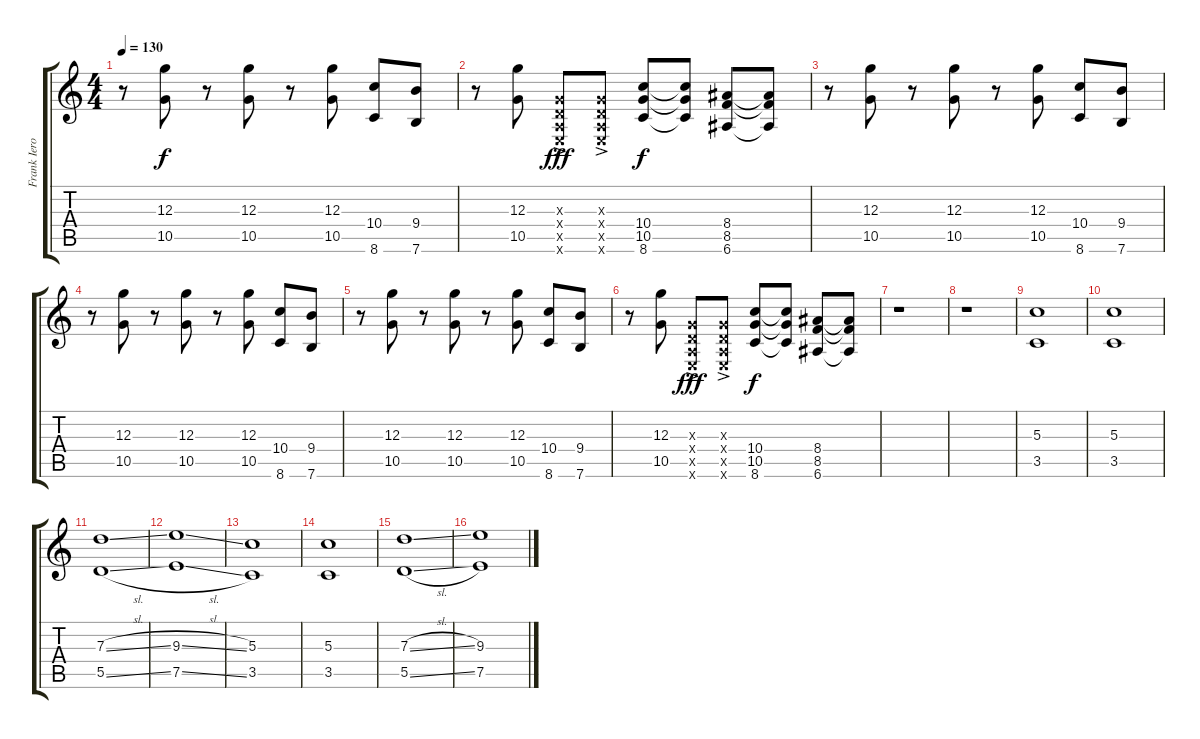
\track ("Frank Iero - Guitar 2" "Frank Iero") {instrument distortionguitar}
\staff {score tabs}
\tuning (E4 B3 G3 D3 A2 E2) {hide}
\ts (4 4)
\tempo 130
\clef g2
\ks c
r.8{dy f} (12.3 10.5).8 r.8 (12.3 10.5).8 r.8 (12.3 10.5).8 (10.4 8.6).8 (9.4 7.6).8 |
r.8 (12.3 10.5).8 (0.3{ac x} 0.4{ac x} 0.5{ac x} 0.6{ac x}).8{dy fff} (0.3{ac x} 0.4{ac x} 0.5{ac x} 0.6{ac x}).8 (10.4 10.5 8.6).8{dy f} (10.4{t} 10.5{t} 8.6{t}).8 (8.4 8.5 6.6).8 (8.4{t} 8.5{t} 6.6{t}).8 |
r.8{instrument distortionguitar} (12.3 10.5).8 r.8 (12.3 10.5).8 r.8 (12.3 10.5).8 (10.4 8.6).8 (9.4 7.6).8 |
r.8 (12.3 10.5).8 r.8 (12.3 10.5).8 r.8 (12.3 10.5).8 (10.4 8.6).8 (9.4 7.6).8 |
r.8 (12.3 10.5).8 r.8 (12.3 10.5).8 r.8 (12.3 10.5).8 (10.4 8.6).8 (9.4 7.6).8 |
r.8 (12.3 10.5).8 (0.3{ac x} 0.4{ac x} 0.5{ac x} 0.6{ac x}).8{dy fff} (0.3{ac x} 0.4{ac x} 0.5{ac x} 0.6{ac x}).8 (10.4 10.5 8.6).8{dy f} (10.4{t} 10.5{t} 8.6{t}).8 (8.4 8.5 6.6).8 (8.4{t} 8.5{t} 6.6{t}).8 |
r.1 |
r.1 |
(5.3 3.5).1 |
(5.3 3.5).1 |
(7.3{sl} 5.5{sl}).1 |
(9.3{sl} 7.5{sl}).1 |
(5.3 3.5).1 |
(5.3 3.5).1 |
(7.3{sl} 5.5{sl}).1 |
(9.3{sl} 7.5{sl}).1
